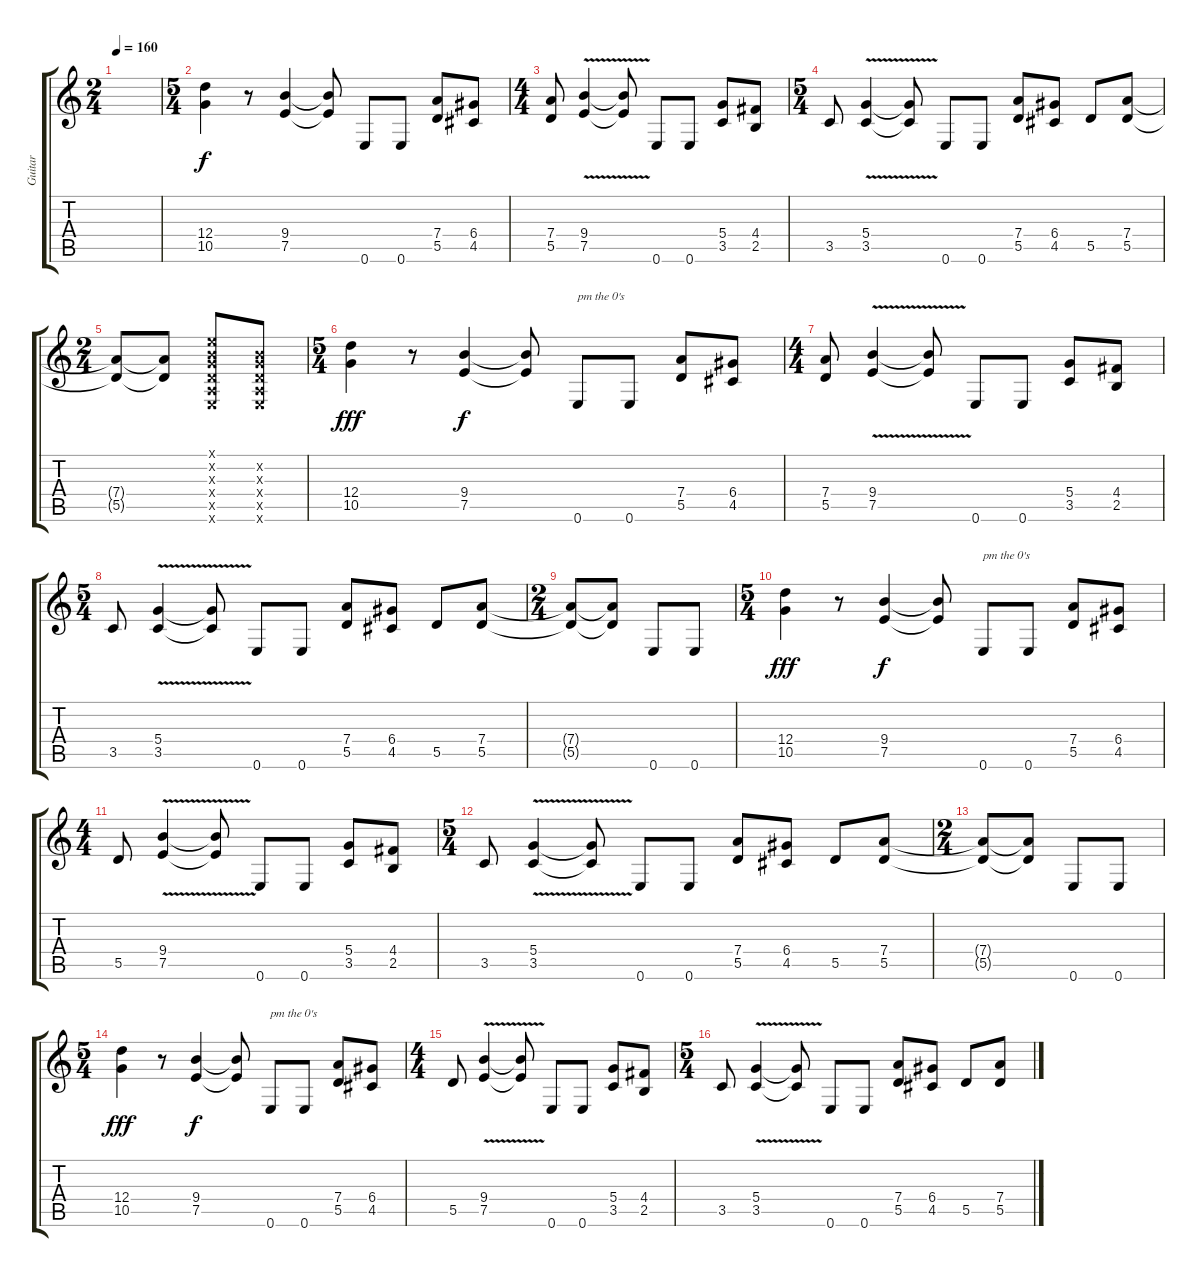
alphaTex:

\track ("Guitar" "Guitar") {instrument overdrivenguitar}
\staff {score tabs}
\tuning (E4 B3 G3 D3 A2 E2) {hide}
\ts (2 4)
\tempo 160
\clef g2
\ks c
|
\ts (5 4)
(12.4 10.5).4 r.8 (9.4 7.5).4{dy f} (9.4{t} 7.5{t}).8 0.6.8 0.6.8 (7.4 5.5).8 (6.4 4.5).8 |
\ts (4 4)
(7.4 5.5).8 (9.4 7.5{v}).4 (9.4{t} 7.5{t}).8 0.6.8 0.6.8 (5.4 3.5).8 (4.4 2.5).8 |
\ts (5 4)
3.5.8 (5.4 3.5{v}).4 (5.4{t} 3.5{t}).8 0.6.8 0.6.8 (7.4 5.5).8 (6.4 4.5).8 5.5.8 (7.4 5.5).8 |
\ts (2 4)
(7.4{t} 5.5{t}).8 (7.4{t} 5.5{t}).8 (0.1{x} 0.2{x} 0.3{x} 0.4{x} 0.5{x} 0.6{x}).8 (0.2{x} 0.3{x} 0.4{x} 0.5{x} 0.6{x}).8 |
\ts (5 4)
(12.4 10.5).4{dy fff} r.8 (9.4 7.5).4{dy f} (9.4{t} 7.5{t}).8 0.6.8{txt "pm the 0's"} 0.6.8 (7.4 5.5).8 (6.4 4.5).8 |
\ts (4 4)
(7.4 5.5).8 (9.4 7.5{v}).4 (9.4{t} 7.5{t}).8 0.6.8 0.6.8 (5.4 3.5).8 (4.4 2.5).8 |
\ts (5 4)
3.5.8 (5.4 3.5{v}).4 (5.4{t} 3.5{t}).8 0.6.8 0.6.8 (7.4 5.5).8 (6.4 4.5).8 5.5.8 (7.4 5.5).8 |
\ts (2 4)
(7.4{t} 5.5{t}).8 (7.4{t} 5.5{t}).8 0.6.8 0.6.8 |
\ts (5 4)
(12.4 10.5).4{dy fff} r.8 (9.4 7.5).4{dy f} (9.4{t} 7.5{t}).8 0.6.8{txt "pm the 0's"} 0.6.8 (7.4 5.5).8 (6.4 4.5).8 |
\ts (4 4)
5.5.8 (9.4 7.5{v}).4 (9.4{t} 7.5{t}).8 0.6.8 0.6.8 (5.4 3.5).8 (4.4 2.5).8 |
\ts (5 4)
3.5.8 (5.4 3.5{v}).4 (5.4{t} 3.5{t}).8 0.6.8 0.6.8 (7.4 5.5).8 (6.4 4.5).8 5.5.8 (7.4 5.5).8 |
\ts (2 4)
(7.4{t} 5.5{t}).8 (7.4{t} 5.5{t}).8 0.6.8 0.6.8 |
\ts (5 4)
(12.4 10.5).4{dy fff} r.8 (9.4 7.5).4{dy f} (9.4{t} 7.5{t}).8 0.6.8{txt "pm the 0's"} 0.6.8 (7.4 5.5).8 (6.4 4.5).8 |
\ts (4 4)
5.5.8 (9.4 7.5{v}).4 (9.4{t} 7.5{t}).8 0.6.8 0.6.8 (5.4 3.5).8 (4.4 2.5).8 |
\ts (5 4)
3.5.8 (5.4 3.5{v}).4 (5.4{t} 3.5{t}).8 0.6.8 0.6.8 (7.4 5.5).8 (6.4 4.5).8 5.5.8 (7.4 5.5).8
